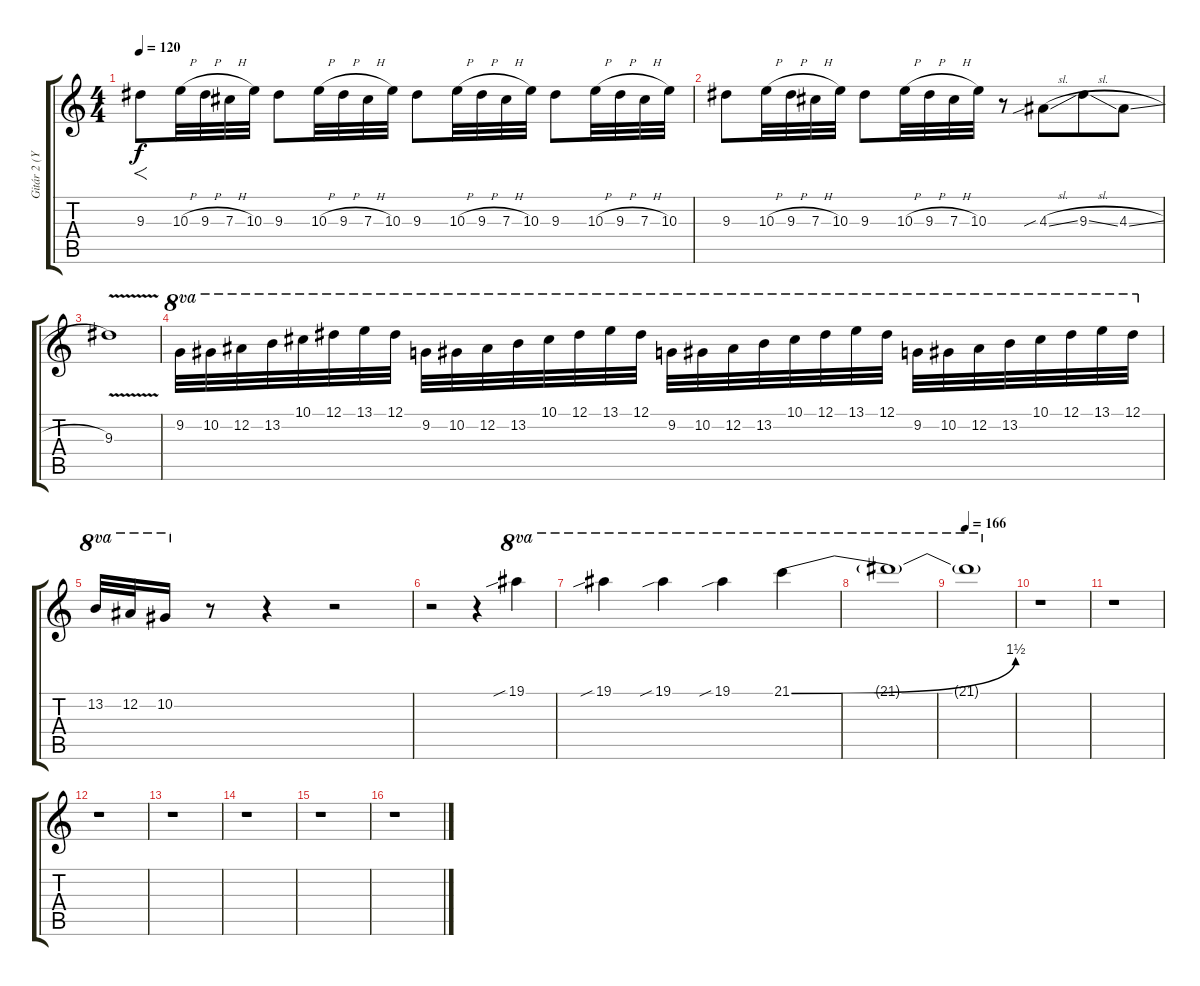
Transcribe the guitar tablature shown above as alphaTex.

\track ("Gitár 2 (Yngwie Malmsteen)" "Gitár 2 (Y") {instrument distortionguitar}
\staff {score tabs}
\tuning (Eb4 Bb3 Gb3 Db3 Ab2 Eb2) {hide}
\ts (4 4)
\tempo 120
\clef g2
\ks c
9.3.8{f dy f instrument distortionguitar} 10.3{h}.32 9.3{h}.32 7.3{h}.32 10.3.32 9.3.8 10.3{h}.32 9.3{h}.32 7.3{h}.32 10.3.32 9.3.8 10.3{h}.32 9.3{h}.32 7.3{h}.32 10.3.32 9.3.8 10.3{h}.32 9.3{h}.32 7.3{h}.32 10.3.32 |
9.3.8 10.3{h}.32 9.3{h}.32 7.3{h}.32 10.3.32 9.3.8 10.3{h}.32 9.3{h}.32 7.3{h}.32 10.3.32 r.8 4.3{sib sl}.8{beam merge} 9.3{sl}.8 4.3{sl}.8 |
9.3{v}.1 |
9.2.32{ot 8va} 10.2.32{ot 8va} 12.2.32{ot 8va} 13.2.32{ot 8va} 10.1.32{ot 8va} 12.1.32{ot 8va} 13.1.32{ot 8va} 12.1.32{ot 8va} 9.2.32{ot 8va} 10.2.32{ot 8va} 12.2.32{ot 8va} 13.2.32{ot 8va} 10.1.32{ot 8va} 12.1.32{ot 8va} 13.1.32{ot 8va} 12.1.32{ot 8va} 9.2.32{ot 8va} 10.2.32{ot 8va} 12.2.32{ot 8va} 13.2.32{ot 8va} 10.1.32{ot 8va} 12.1.32{ot 8va} 13.1.32{ot 8va} 12.1.32{ot 8va} 9.2.32{ot 8va} 10.2.32{ot 8va} 12.2.32{ot 8va} 13.2.32{ot 8va} 10.1.32{ot 8va} 12.1.32{ot 8va} 13.1.32{ot 8va} 12.1.32{ot 8va} |
13.2.32{ot 8va} 12.2.32{ot 8va} 10.2.16{ot 8va} r.8 r.4 r.2 |
r.2 r.4 19.1{sib}.4{ot 8va} |
19.1{sib}.4{ot 8va} 19.1{sib}.4{ot 8va} 19.1{sib}.4{ot 8va} 21.1{be (bend 0 0 60 6)}.4{ot 8va} |
21.1{t}.1{ot 8va} |
\tempo 166
21.1{t}.1{ot 8va} |
r.1 |
r.1 |
r.1 |
r.1 |
r.1 |
r.1 |
r.1
